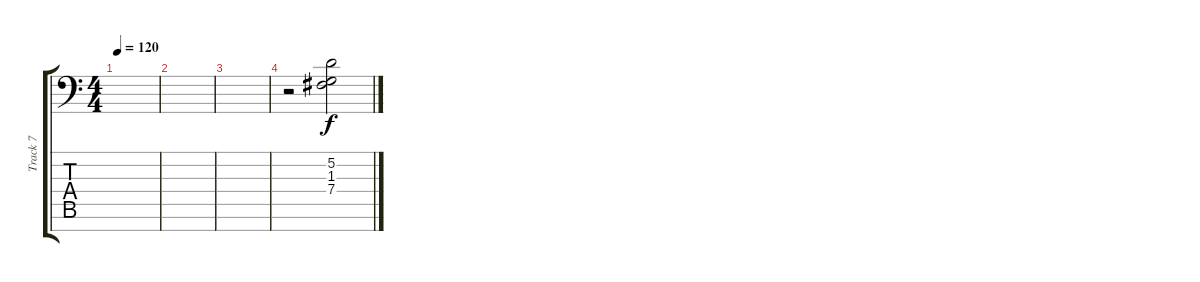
\track ("Track 7" "Track 7") {instrument reversecymbal}
\staff {score tabs}
\tuning (D4 A3 F3 C3 G2 D2 A1) {hide}
\ts (4 4)
\tempo 120
\clef f4
\ks c
|
|
|
r.2 (5.2 1.3 7.4).2{volume 9}
